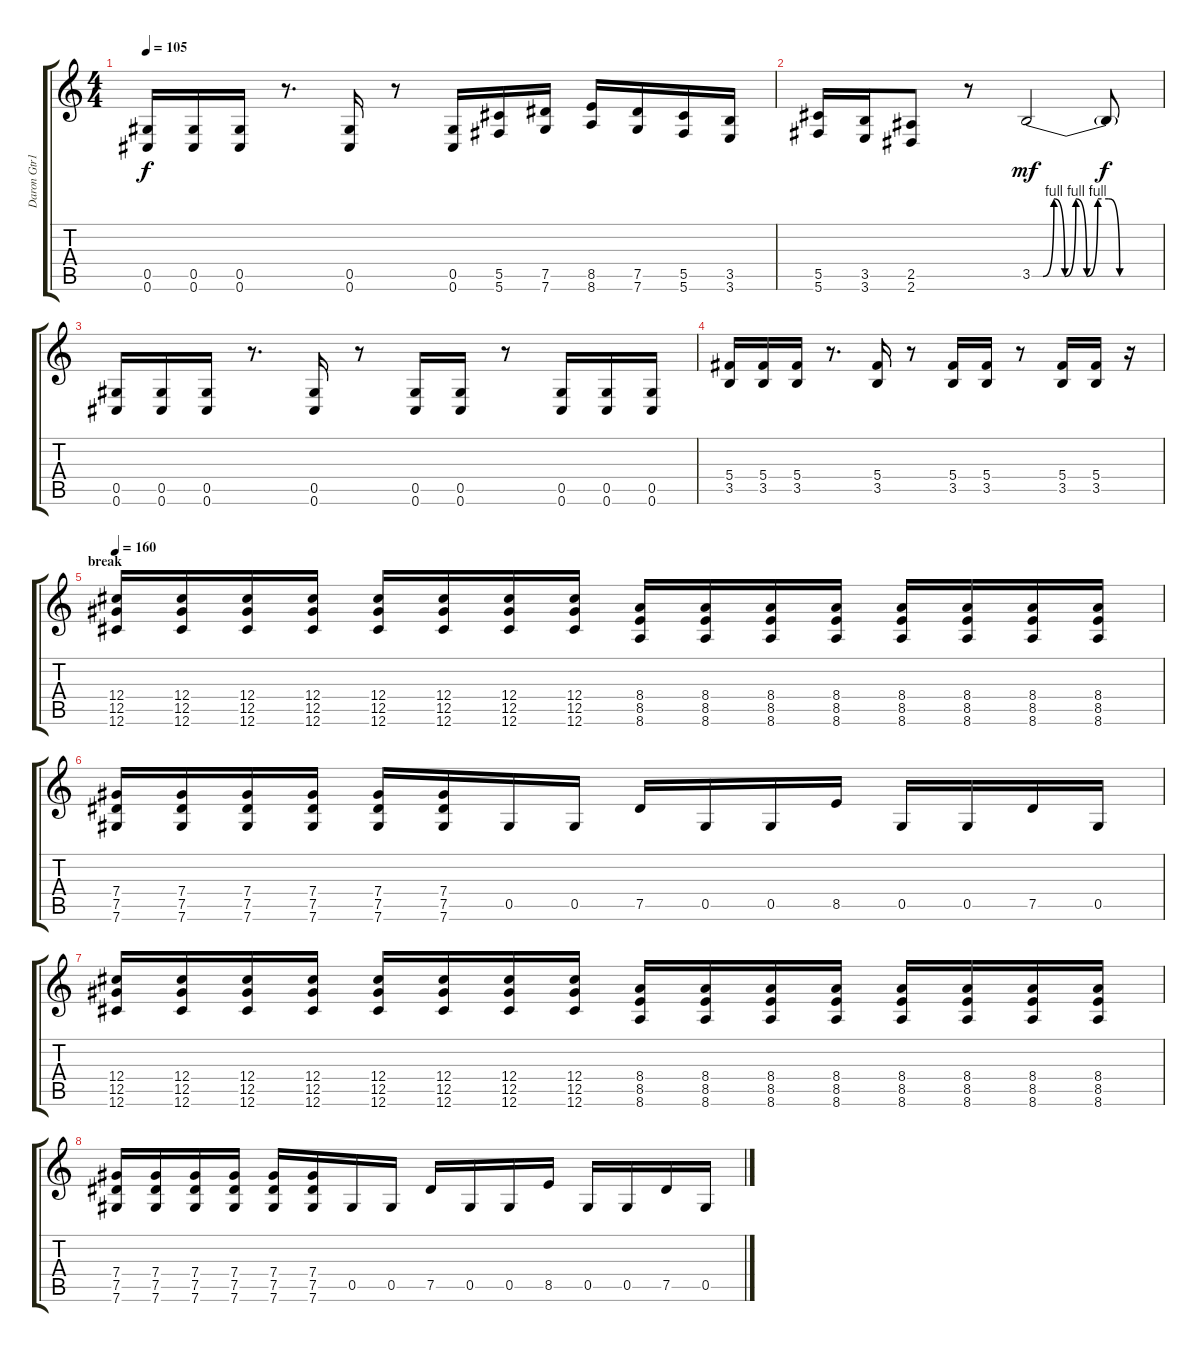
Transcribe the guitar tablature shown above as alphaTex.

\track ("Daron Gtr1" "Daron Gtr1") {instrument distortionguitar}
\staff {score tabs}
\tuning (Eb4 Bb3 Gb3 Db3 Ab2 Db2) {hide}
\ts (4 4)
\tempo 105
\clef g2
\ks c
(0.5 0.6).16{dy f} (0.5 0.6).16 (0.5 0.6).16 r.8{d} (0.5 0.6).16 r.8 (0.5 0.6).16 (5.5 5.6).16 (7.5 7.6).16 (8.5 8.6).16 (7.5 7.6).16 (5.5 5.6).16 (3.5 3.6).16 |
(5.5 5.6).16 (3.5 3.6).16 (2.5 2.6).8 r.8 3.5{be (custom 0 0 5 0 10 4 15 0 20 4 25 0 30 4 35 4 40 0 60 0)}.2{dy mf instrument guitarharmonics} 3.5{t}.8{dy f} |
(0.5 0.6).16{instrument distortionguitar} (0.5 0.6).16 (0.5 0.6).16 r.8{d} (0.5 0.6).16 r.8 (0.5 0.6).16 (0.5 0.6).16 r.8 (0.5 0.6).16 (0.5 0.6).16 (0.5 0.6).16 |
(5.4 3.5).16 (5.4 3.5).16 (5.4 3.5).16 r.8{d} (5.4 3.5).16 r.8 (5.4 3.5).16 (5.4 3.5).16 r.8 (5.4 3.5).16 (5.4 3.5).16 r.16 |
\section ("" "break")
\tempo 160
(12.4 12.5 12.6).16 (12.4 12.5 12.6).16 (12.4 12.5 12.6).16 (12.4 12.5 12.6).16 (12.4 12.5 12.6).16 (12.4 12.5 12.6).16 (12.4 12.5 12.6).16 (12.4 12.5 12.6).16 (8.4 8.5 8.6).16 (8.4 8.5 8.6).16 (8.4 8.5 8.6).16 (8.4 8.5 8.6).16 (8.4 8.5 8.6).16 (8.4 8.5 8.6).16 (8.4 8.5 8.6).16 (8.4 8.5 8.6).16 |
(7.4 7.5 7.6).16 (7.4 7.5 7.6).16 (7.4 7.5 7.6).16 (7.4 7.5 7.6).16 (7.4 7.5 7.6).16 (7.4 7.5 7.6).16 0.5.16 0.5.16 7.5.16 0.5.16 0.5.16 8.5.16 0.5.16 0.5.16 7.5.16 0.5.16 |
(12.4 12.5 12.6).16 (12.4 12.5 12.6).16 (12.4 12.5 12.6).16 (12.4 12.5 12.6).16 (12.4 12.5 12.6).16 (12.4 12.5 12.6).16 (12.4 12.5 12.6).16 (12.4 12.5 12.6).16 (8.4 8.5 8.6).16 (8.4 8.5 8.6).16 (8.4 8.5 8.6).16 (8.4 8.5 8.6).16 (8.4 8.5 8.6).16 (8.4 8.5 8.6).16 (8.4 8.5 8.6).16 (8.4 8.5 8.6).16 |
(7.4 7.5 7.6).16 (7.4 7.5 7.6).16 (7.4 7.5 7.6).16 (7.4 7.5 7.6).16 (7.4 7.5 7.6).16 (7.4 7.5 7.6).16 0.5.16 0.5.16 7.5.16 0.5.16 0.5.16 8.5.16 0.5.16 0.5.16 7.5.16 0.5.16
